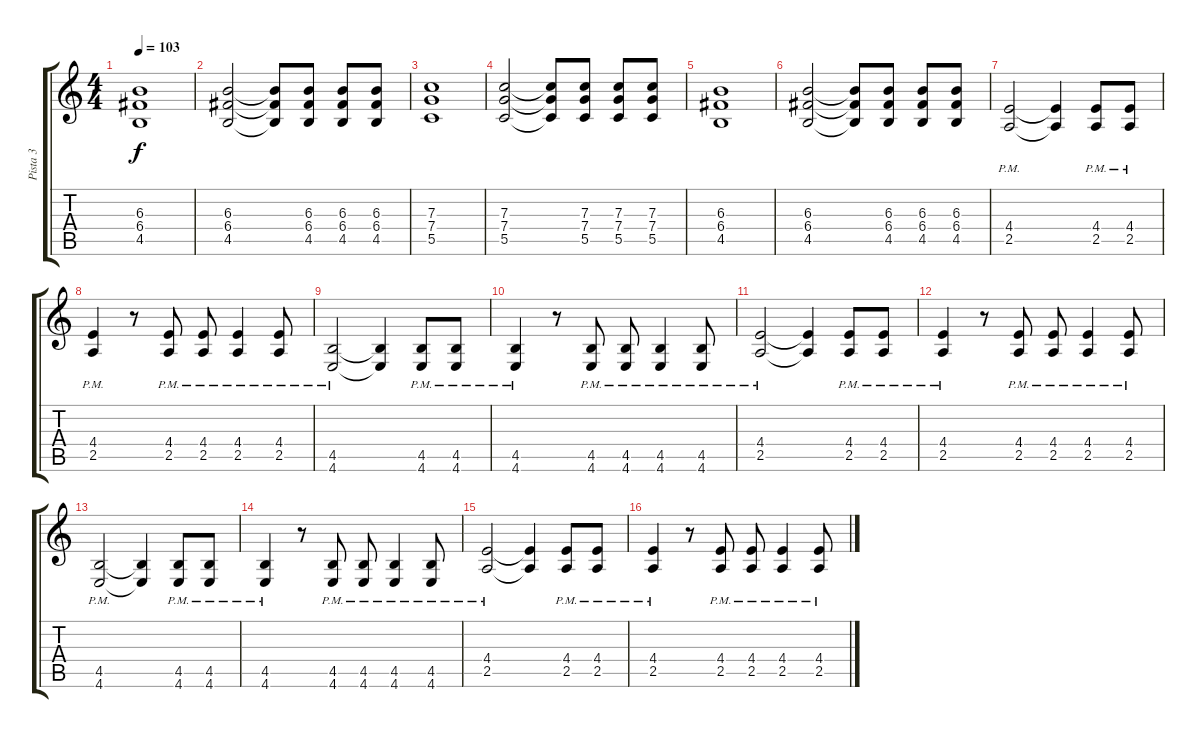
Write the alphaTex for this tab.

\track ("Pista 3" "Pista 3") {instrument distortionguitar}
\staff {score tabs}
\tuning (D4 A3 F3 C3 G2 C2) {hide}
\ts (4 4)
\tempo 103
\clef g2
\ks c
(6.3 6.4 4.5).1{dy f} |
(6.3 6.4 4.5).2 (6.3{t} 6.4{t} 4.5{t}).8 (6.3 6.4 4.5).8 (6.3 6.4 4.5).8 (6.3 6.4 4.5).8 |
(7.3 7.4 5.5).1 |
(7.3 7.4 5.5).2 (7.3{t} 7.4{t} 5.5{t}).8 (7.3 7.4 5.5).8 (7.3 7.4 5.5).8 (7.3 7.4 5.5).8 |
(6.3 6.4 4.5).1 |
(6.3 6.4 4.5).2 (6.3{t} 6.4{t} 4.5{t}).8 (6.3 6.4 4.5).8 (6.3 6.4 4.5).8 (6.3 6.4 4.5).8 |
(4.4{pm} 2.5{pm}).2 (4.4{t} 2.5{t}).4 (4.4{pm} 2.5{pm}).8 (4.4{pm} 2.5{pm}).8 |
(4.4{pm} 2.5{pm}).4 r.8 (4.4{pm} 2.5{pm}).8 (4.4{pm} 2.5{pm}).8 (4.4{pm} 2.5{pm}).4 (4.4{pm} 2.5{pm}).8 |
(4.5{pm} 4.6{pm}).2 (4.5{t} 4.6{t}).4 (4.5{pm} 4.6{pm}).8 (4.5{pm} 4.6{pm}).8 |
(4.5{pm} 4.6{pm}).4 r.8 (4.5{pm} 4.6{pm}).8 (4.5{pm} 4.6{pm}).8 (4.5{pm} 4.6{pm}).4 (4.5{pm} 4.6{pm}).8 |
(4.4{pm} 2.5{pm}).2 (4.4{t} 2.5{t}).4 (4.4{pm} 2.5{pm}).8 (4.4 2.5{pm}).8 |
(4.4{pm} 2.5{pm}).4 r.8 (4.4{pm} 2.5{pm}).8 (4.4{pm} 2.5{pm}).8 (4.4{pm} 2.5{pm}).4 (4.4{pm} 2.5{pm}).8 |
(4.5{pm} 4.6{pm}).2 (4.5{t} 4.6{t}).4 (4.5{pm} 4.6{pm}).8 (4.5{pm} 4.6{pm}).8 |
(4.5{pm} 4.6{pm}).4 r.8 (4.5{pm} 4.6{pm}).8 (4.5{pm} 4.6{pm}).8 (4.5{pm} 4.6{pm}).4 (4.5 4.6{pm}).8 |
(4.4{pm} 2.5{pm}).2 (4.4{t} 2.5{t}).4 (4.4{pm} 2.5{pm}).8 (4.4{pm} 2.5{pm}).8 |
(4.4{pm} 2.5{pm}).4 r.8 (4.4{pm} 2.5{pm}).8 (4.4{pm} 2.5{pm}).8 (4.4{pm} 2.5{pm}).4 (4.4{pm} 2.5{pm}).8
